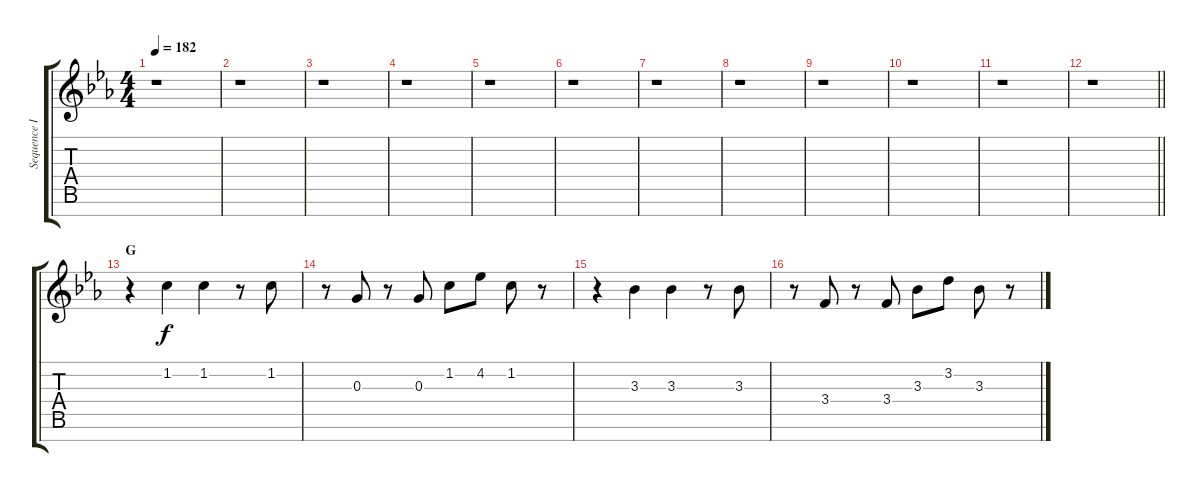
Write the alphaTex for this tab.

\track ("Sequence I" "Sequence I") {instrument lead1square}
\staff {score tabs}
\tuning (E5 B4 G4 D4 A3 E3 B2) {hide}
\ts (4 4)
\tempo 182
\clef g2
\ks eb
r.1{dy f} |
r.1 |
r.1 |
r.1 |
r.1 |
r.1 |
r.1 |
r.1 |
r.1 |
r.1 |
r.1 |
\barLineRight lightlight
r.1 |
\section ("" "G")
r.4 1.2.4 1.2.4 r.8 1.2.8 |
r.8 0.3.8 r.8 0.3.8 1.2.8 4.2.8 1.2.8 r.8 |
r.4 3.3.4 3.3.4 r.8 3.3.8 |
r.8 3.4.8 r.8 3.4.8 3.3.8 3.2.8 3.3.8 r.8
